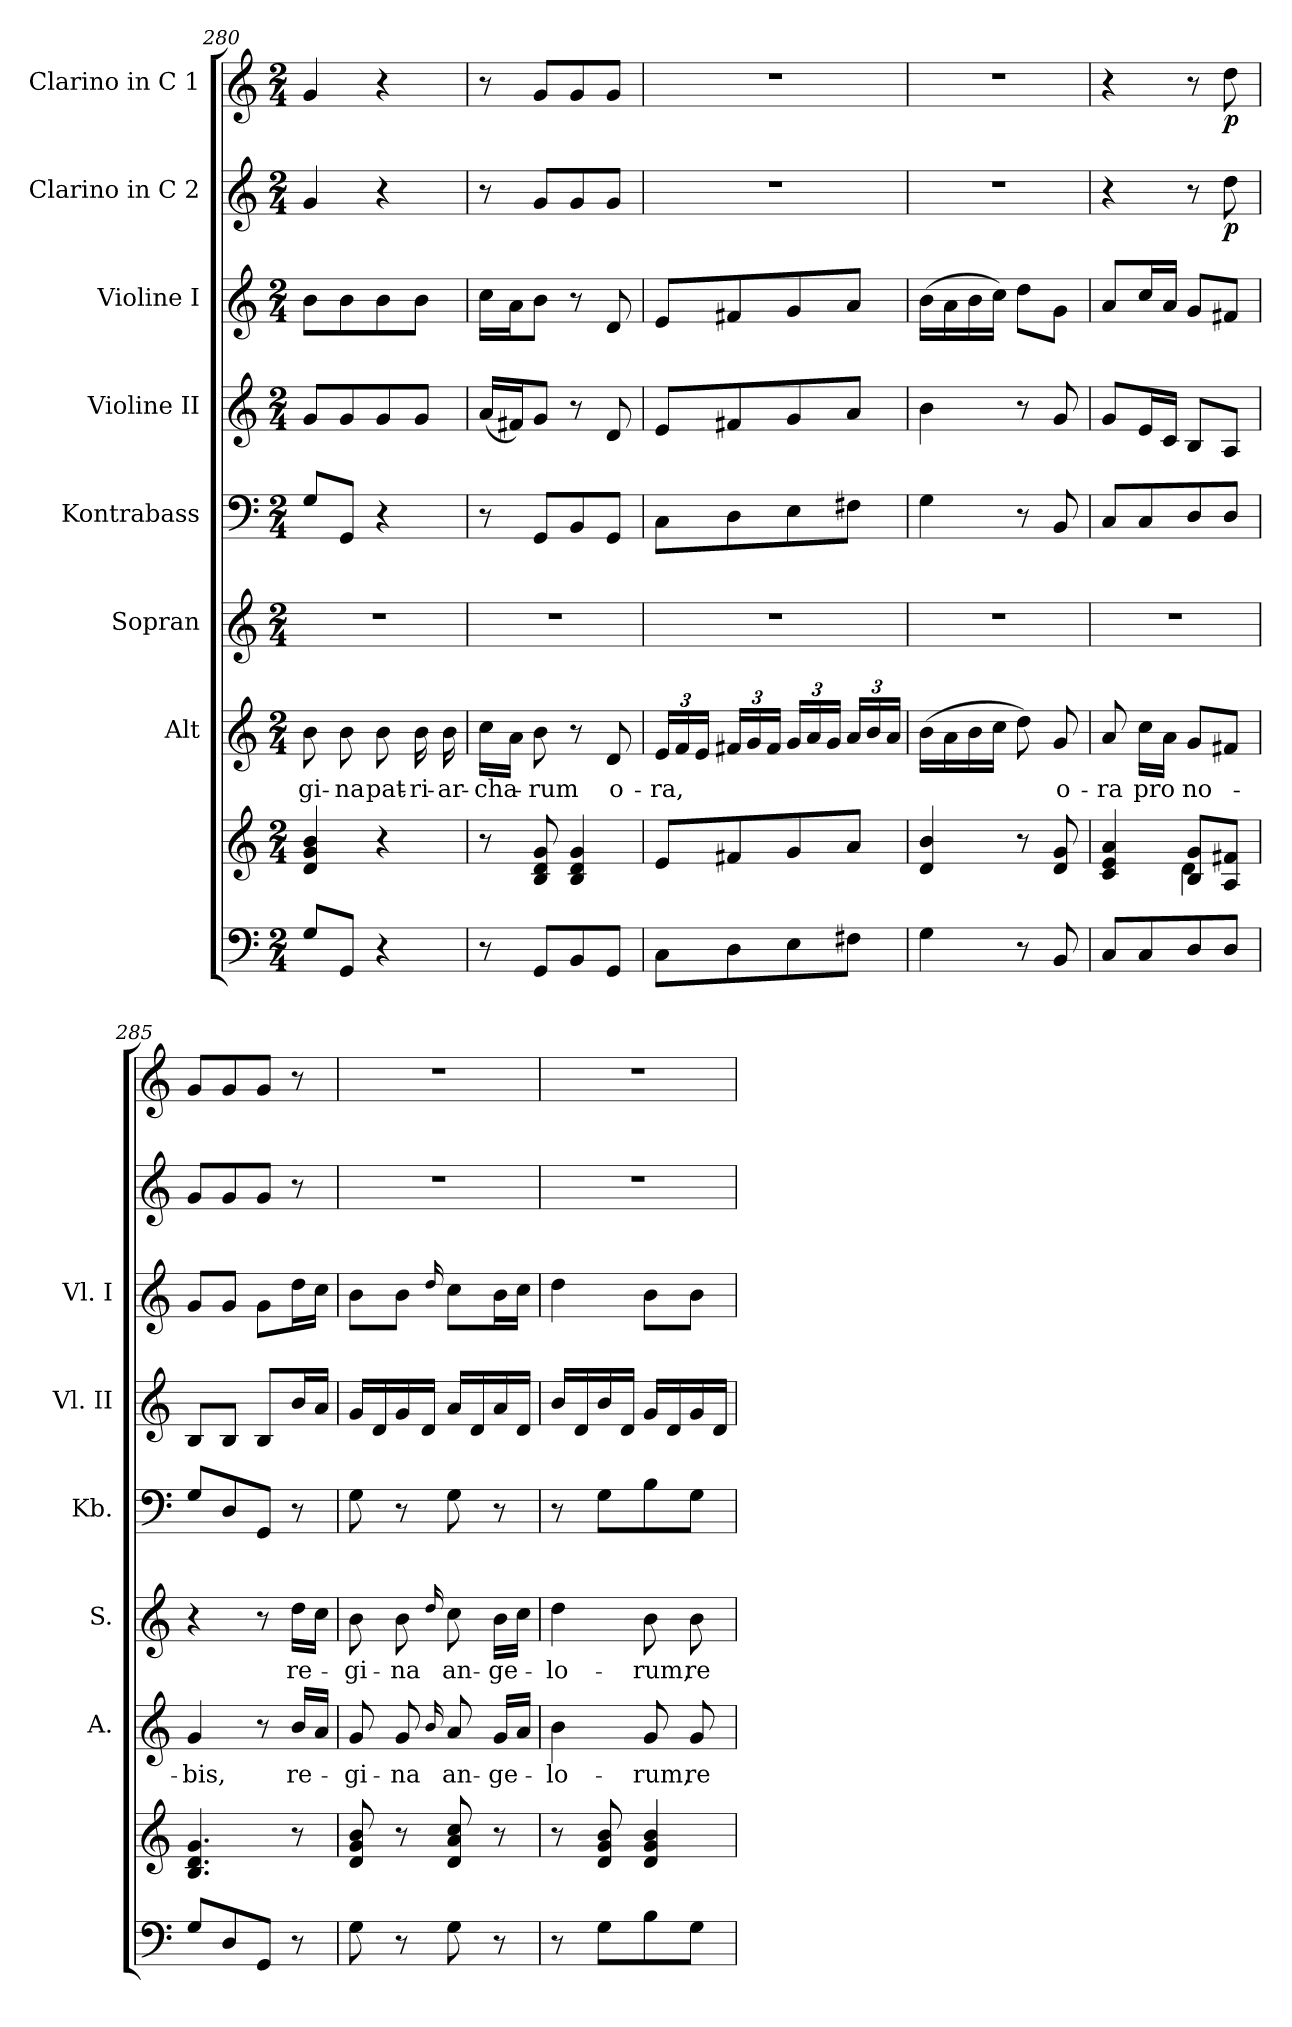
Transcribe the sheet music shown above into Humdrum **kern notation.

**kern	**kern	**kern	**text	**kern	**text	**kern	**kern	**kern	**kern	**dynam	**kern	**dynam
*part8	*part8	*part7	*part7	*part6	*part6	*part5	*part4	*part3	*part2	*part2	*part1	*part1
*staff9	*staff8	*staff7	*staff7	*staff6	*staff6	*staff5	*staff4	*staff3	*staff2	*staff2	*staff1	*staff1
*	*	*I"Alt	*	*I"Sopran	*	*I"Kontrabass	*I"Violine II	*I"Violine I	*I"Clarino in C 2	*	*I"Clarino in C 1	*
*	*	*I'A.	*	*I'S.	*	*I'Kb.	*I'Vl. II	*I'Vl. I	*	*	*	*
!!LO:LB:g=z
*clefF4	*clefG2	*clefG2	*	*clefG2	*	*clefF4	*clefG2	*clefG2	*clefG2	*	*clefG2	*
*	*	*	*	*	*	*ITrd7c12	*	*	*	*	*	*
*k[]	*k[]	*k[]	*	*k[]	*	*k[]	*k[]	*k[]	*k[]	*	*k[]	*
*C:	*C:	*C:	*	*C:	*	*C:	*C:	*C:	*C:	*	*C:	*
*M2/4	*M2/4	*M2/4	*	*M2/4	*	*M2/4	*M2/4	*M2/4	*M2/4	*	*M2/4	*
=280	=280	=280	=280	=280	=280	=280	=280	=280	=280	=280	=280	=280
!	!	!	!LO:LY:b	!	!	!	!	!	!	!	!	!
8G/L	4d/ 4g/ 4b/	8b\	-gi-	2r	.	8GG/L	8g/L	8b\L	4g/	.	4g/	.
!	!	!	!LO:LY:b	!	!	!	!	!	!	!	!	!
8GG/J	.	8b\	-na	.	.	8GGG/J	8g/	8b\	.	.	.	.
!	!	!	!LO:LY:b	!	!	!	!	!	!	!	!	!
4r	4r	8b\	pat-	.	.	4r	8g/	8b\	4r	.	4r	.
!	!	!	!LO:LY:b	!	!	!	!	!	!	!	!	!
.	.	16b\	-ri-	.	.	.	8g/J	8b\J	.	.	.	.
!	!	!	!LO:LY:b	!	!	!	!	!	!	!	!	!
.	.	16b\	-ar-	.	.	.	.	.	.	.	.	.
=281	=281	=281	=281	=281	=281	=281	=281	=281	=281	=281	=281	=281
!	!	!	!LO:LY:b	!	!	!	!	!	!	!	!	!
8r	8r	16cc\LL	-cha-	2r	.	8r	(<16a/LL	16cc\LL	8r	.	8r	.
.	.	16a\JJ	.	.	.	.	16f#X/J)	16a\J	.	.	.	.
!	!	!	!LO:LY:b	!	!	!	!	!	!	!	!	!
8GG/L	8B/ 8d/ 8g/	8b\	-rum	.	.	8GGG/L	8g/J	8b\J	8g/L	.	8g/L	.
8BB/	4B/ 4d/ 4g/	8r	.	.	.	8BBB/	8r	8r	8g/	.	8g/	.
!	!	!	!LO:LY:b	!	!	!	!	!	!	!	!	!
8GG/J	.	8d/	o-	.	.	8GGG/J	8d/	8d/	8g/J	.	8g/J	.
=282	=282	=282	=282	=282	=282	=282	=282	=282	=282	=282	=282	=282
*	*	*Xbrackettup	*	*	*	*	*	*	*	*	*	*
!	!	!	!LO:LY:b	!	!	!	!	!	!	!	!	!
8C\L	8e/L	24e/LL	-ra,	2r	.	8CC\L	8e/L	8e/L	2r	.	2r	.
.	.	24f/	.	.	.	.	.	.	.	.	.	.
.	.	24e/JJ	.	.	.	.	.	.	.	.	.	.
8D\	8f#X/	24f#X/LL	.	.	.	8DD\	8f#X/	8f#X/	.	.	.	.
.	.	24g/	.	.	.	.	.	.	.	.	.	.
.	.	24f#/JJ	.	.	.	.	.	.	.	.	.	.
8E\	8g/	24g/LL	.	.	.	8EE\	8g/	8g/	.	.	.	.
.	.	24a/	.	.	.	.	.	.	.	.	.	.
.	.	24g/JJ	.	.	.	.	.	.	.	.	.	.
8F#X\J	8a/J	24a/LL	.	.	.	8FF#X\J	8a/J	8a/J	.	.	.	.
.	.	24b/	.	.	.	.	.	.	.	.	.	.
.	.	24a/JJ	.	.	.	.	.	.	.	.	.	.
=283	=283	=283	=283	=283	=283	=283	=283	=283	=283	=283	=283	=283
4G\	4d/ 4b/	(>16b\LL	.	2r	.	4GG\	4b\	(>16b\LL	2r	.	2r	.
.	.	16a\	.	.	.	.	.	16a\	.	.	.	.
.	.	16b\	.	.	.	.	.	16b\	.	.	.	.
.	.	16cc\JJ	.	.	.	.	.	16cc\JJ)	.	.	.	.
8r	8r	8dd\)	.	.	.	8r	8r	8dd\L	.	.	.	.
!	!	!	!LO:LY:b	!	!	!	!	!	!	!	!	!
8BB/	8d/ 8g/	8g/	o-	.	.	8BBB/	8g/	8g\J	.	.	.	.
=284	=284	=284	=284	=284	=284	=284	=284	=284	=284	=284	=284	=284
*	*^	*	*	*	*	*	*	*	*	*	*	*
!	!	!	!	!LO:LY:b	!	!	!	!	!	!	!	!	!
8C/L	4c/ 4e/ 4a/	4ryy	8a/	-ra	2r	.	8CC/L	8g/L	8a/L	4r	.	4r	.
!	!	!	!	!LO:LY:b	!	!	!	!	!	!	!	!	!
8C/	.	.	16cc\LL	pro	.	.	8CC/	16e/L	16cc/L	.	.	.	.
.	.	.	16a\JJ	.	.	.	.	16c/JJ	16a/JJ	.	.	.	.
!	!	!	!	!LO:LY:b	!	!	!	!	!	!	!	!	!
8D/	8B/ 8g/L	4d\	8g/L	no-	.	.	8DD/	8B/L	8g/L	8r	.	8r	.
!	!	!	!	!	!	!	!	!	!	!	!LO:DY:b	!	!LO:DY:b
8D/J	8A/ 8f#X/J	.	8f#X/J	.	.	.	8DD/J	8A/J	8f#X/J	8dd\	p	8dd\	p
*	*v	*v	*	*	*	*	*	*	*	*	*	*	*
=285	=285	=285	=285	=285	=285	=285	=285	=285	=285	=285	=285	=285
!	!	!	!LO:LY:b	!	!	!	!	!	!	!	!	!
8G/L	4.B/ 4.d/ 4.g/	4g/	-bis,	4r	.	8GG/L	8B/L	8g/L	8g/L	.	8g/L	.
8D/	.	.	.	.	.	8DD/	8B/J	8g/J	8g/	.	8g/	.
8GG/J	.	8r	.	8r	.	8GGG/J	8B/L	8g\L	8g/J	.	8g/J	.
!	!	!	!LO:LY:b	!	!LO:LY:b	!	!	!	!	!	!	!
8r	8r	16b/LL	re-	16dd\LL	re-	8r	16b/L	16dd\L	8r	.	8r	.
.	.	16a/JJ	.	16cc\JJ	.	.	16a/JJ	16cc\JJ	.	.	.	.
=286	=286	=286	=286	=286	=286	=286	=286	=286	=286	=286	=286	=286
!	!	!	!LO:LY:b	!	!LO:LY:b	!	!	!	!	!	!	!
8G\	8d/ 8g/ 8b/	8g/	-gi-	8b\	-gi-	8GG\	16g/LL	8b\L	2r	.	2r	.
.	.	.	.	.	.	.	16d/	.	.	.	.	.
!	!	!	!LO:LY:b	!	!LO:LY:b	!	!	!	!	!	!	!
8r	8r	8g/	-na	8b\	-na	8r	16g/	8b\J	.	.	.	.
.	.	.	.	.	.	.	16d/JJ	.	.	.	.	.
.	.	16qqb/	.	16qqdd/	.	.	.	16qqdd/	.	.	.	.
!	!	!	!LO:LY:b	!	!LO:LY:b	!	!	!	!	!	!	!
8G\	8d/ 8a/ 8cc/	8a/	an-	8cc\	an-	8GG\	16a/LL	8cc\L	.	.	.	.
.	.	.	.	.	.	.	16d/	.	.	.	.	.
!	!	!	!LO:LY:b	!	!LO:LY:b	!	!	!	!	!	!	!
8r	8r	16g/LL	-ge-	16b\LL	-ge-	8r	16a/	16b\L	.	.	.	.
.	.	16a/JJ	.	16cc\JJ	.	.	16d/JJ	16cc\JJ	.	.	.	.
!!LO:PB:g=z
=287	=287	=287	=287	=287	=287	=287	=287	=287	=287	=287	=287	=287
!	!	!	!LO:LY:b	!	!LO:LY:b	!	!	!	!	!	!	!
8r	8r	4b\	-lo-	4dd\	-lo-	8r	16b/LL	4dd\	2r	.	2r	.
.	.	.	.	.	.	.	16d/	.	.	.	.	.
8G\L	8d/ 8g/ 8b/	.	.	.	.	8GG\L	16b/	.	.	.	.	.
.	.	.	.	.	.	.	16d/JJ	.	.	.	.	.
!	!	!	!LO:LY:b	!	!LO:LY:b	!	!	!	!	!	!	!
8B\	4d/ 4g/ 4b/	8g/	-rum,	8b\	-rum,	8BB\	16g/LL	8b\L	.	.	.	.
.	.	.	.	.	.	.	16d/	.	.	.	.	.
!	!	!	!LO:LY:b	!	!LO:LY:b	!	!	!	!	!	!	!
8G\J	.	8g/	re-	8b\	re-	8GG\J	16g/	8b\J	.	.	.	.
.	.	.	.	.	.	.	16d/JJ	.	.	.	.	.
=	=	=	=	=	=	=	=	=	=	=	=	=
*-	*-	*-	*-	*-	*-	*-	*-	*-	*-	*-	*-	*-
